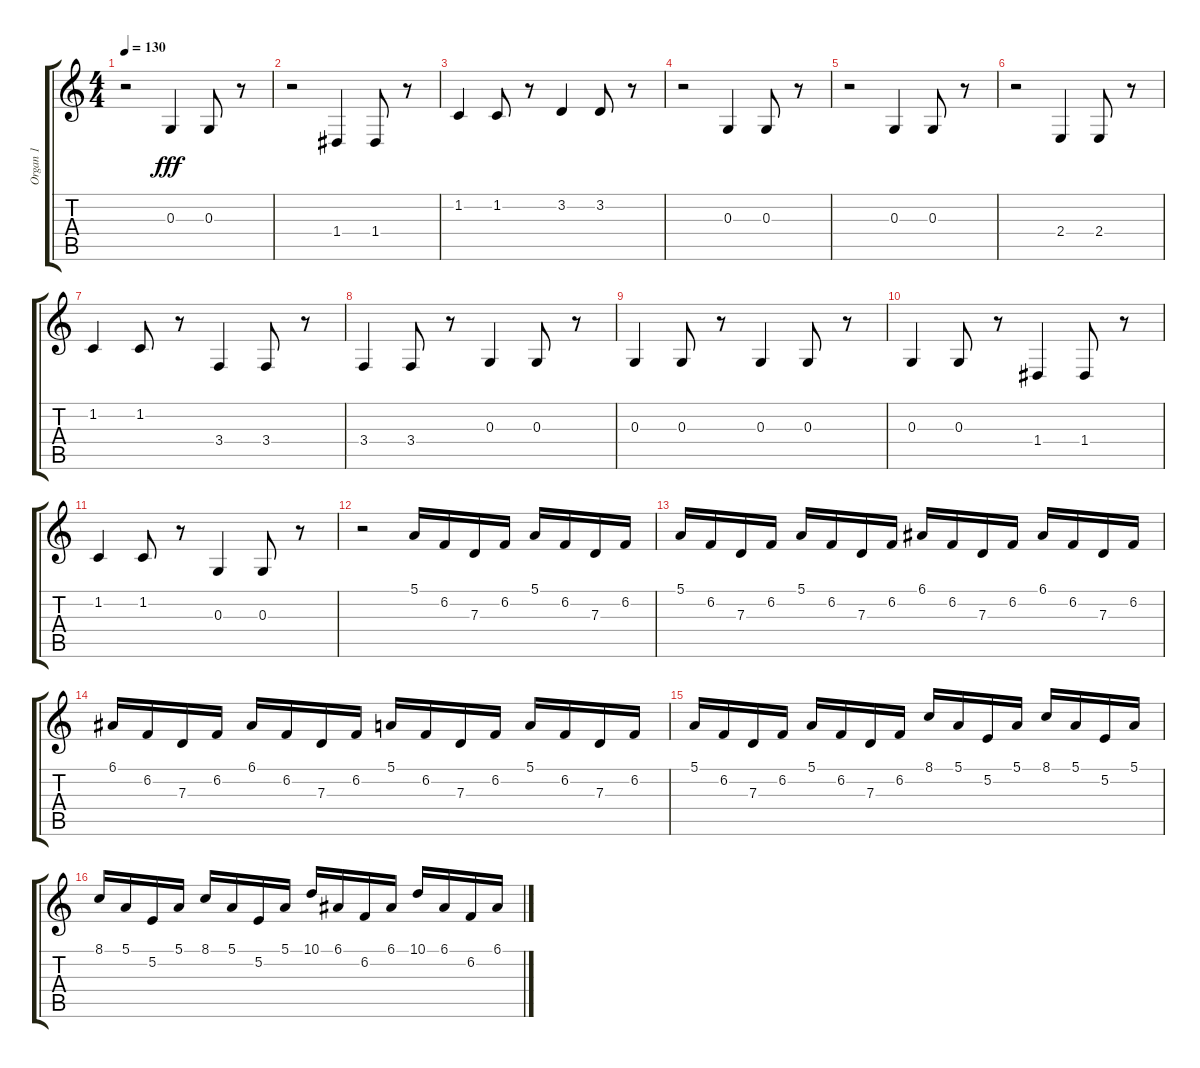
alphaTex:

\track ("Organ 1" "Organ 1") {instrument drawbarorgan}
\staff {score tabs}
\tuning (E4 B3 G3 D3 A2 E2) {hide}
\ts (4 4)
\tempo 130
\clef g2
\ks c
r.2{dy fff} 0.3.4 0.3.8 r.8 |
r.2 1.4.4 1.4.8 r.8 |
1.2.4 1.2.8 r.8 3.2.4 3.2.8 r.8 |
r.2 0.3.4 0.3.8 r.8 |
r.2 0.3.4 0.3.8 r.8 |
r.2 2.4.4 2.4.8 r.8 |
1.2.4 1.2.8 r.8 3.4.4 3.4.8 r.8 |
3.4.4 3.4.8 r.8 0.3.4 0.3.8 r.8 |
0.3.4 0.3.8 r.8 0.3.4 0.3.8 r.8 |
0.3.4 0.3.8 r.8 1.4.4 1.4.8 r.8 |
1.2.4 1.2.8 r.8 0.3.4 0.3.8 r.8 |
r.2 5.1.16 6.2.16 7.3.16 6.2.16 5.1.16 6.2.16 7.3.16 6.2.16 |
5.1.16 6.2.16 7.3.16 6.2.16 5.1.16 6.2.16 7.3.16 6.2.16 6.1.16 6.2.16 7.3.16 6.2.16 6.1.16 6.2.16 7.3.16 6.2.16 |
6.1.16 6.2.16 7.3.16 6.2.16 6.1.16 6.2.16 7.3.16 6.2.16 5.1.16 6.2.16 7.3.16 6.2.16 5.1.16 6.2.16 7.3.16 6.2.16 |
5.1.16 6.2.16 7.3.16 6.2.16 5.1.16 6.2.16 7.3.16 6.2.16 8.1.16 5.1.16 5.2.16 5.1.16 8.1.16 5.1.16 5.2.16 5.1.16 |
8.1.16 5.1.16 5.2.16 5.1.16 8.1.16 5.1.16 5.2.16 5.1.16 10.1.16 6.1.16 6.2.16 6.1.16 10.1.16 6.1.16 6.2.16 6.1.16
